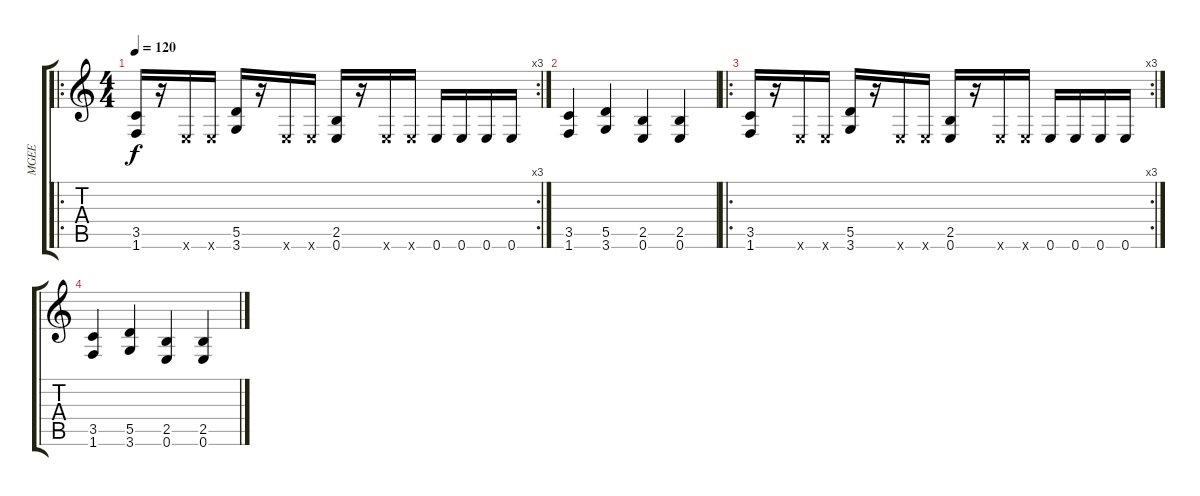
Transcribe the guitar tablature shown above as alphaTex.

\track ("MGEE" "MGEE") {instrument acousticguitarnylon}
\staff {score tabs}
\tuning (E4 B3 G3 D3 A2 E2) {hide}
\ro
\rc 3
\ts (4 4)
\tempo 120
\clef g2
\ks c
(3.5 1.6).16{dy f volume 16 balance 8 instrument distortionguitar} r.16 0.6{x}.16 0.6{x}.16 (5.5 3.6).16 r.16 0.6{x}.16 0.6{x}.16 (2.5 0.6).16 r.16 0.6{x}.16 0.6{x}.16 0.6.16 0.6.16 0.6.16 0.6.16 |
(3.5 1.6).4 (5.5 3.6).4 (2.5 0.6).4 (2.5 0.6).4 |
\ro
\rc 3
(3.5 1.6).16 r.16 0.6{x}.16 0.6{x}.16 (5.5 3.6).16 r.16 0.6{x}.16 0.6{x}.16 (2.5 0.6).16 r.16 0.6{x}.16 0.6{x}.16 0.6.16 0.6.16 0.6.16 0.6.16 |
(3.5 1.6).4 (5.5 3.6).4 (2.5 0.6).4 (2.5 0.6).4
